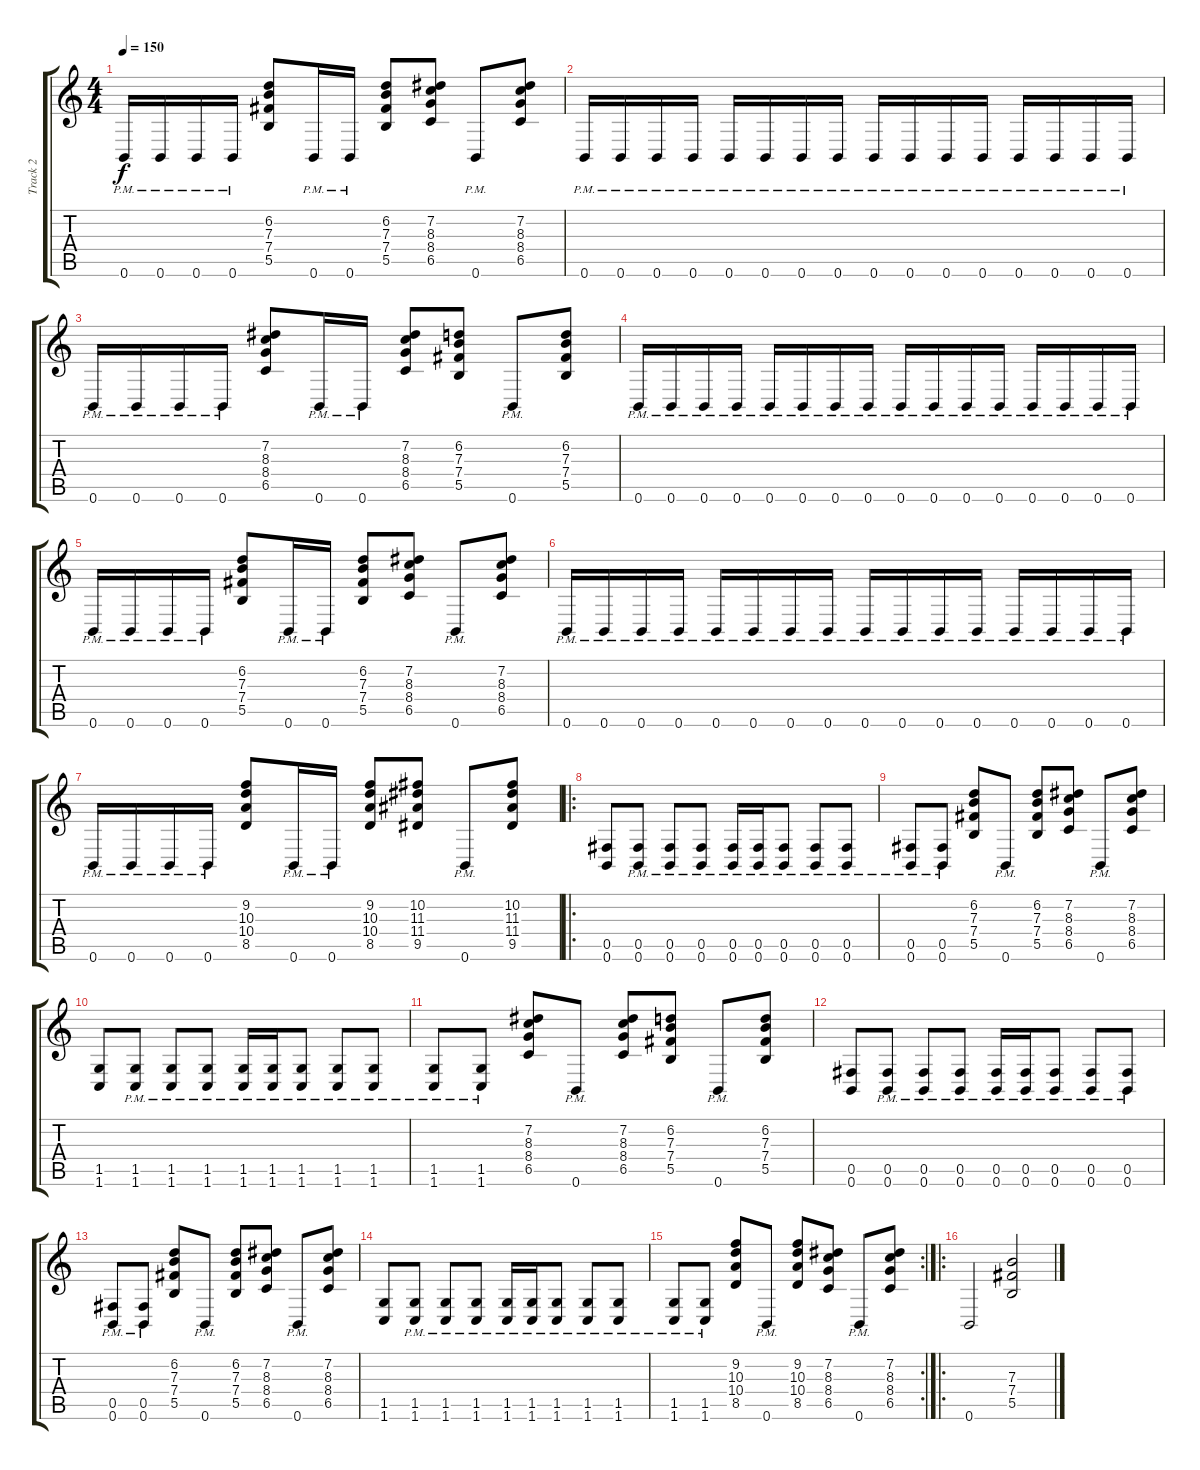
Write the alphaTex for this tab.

\track ("Track 2" "Track 2") {instrument distortionguitar}
\staff {score tabs}
\tuning (Db4 Ab3 E3 B2 Gb2 B1) {hide}
\ts (4 4)
\tempo 150
\clef g2
\ks c
0.6{pm}.16{dy f} 0.6{pm}.16 0.6{pm}.16 0.6{pm}.16 (6.2 7.3 7.4 5.5).8 0.6{pm}.16 0.6{pm}.16 (6.2 7.3 7.4 5.5).8 (7.2 8.3 8.4 6.5).8 0.6{pm}.8 (7.2 8.3 8.4 6.5).8 |
0.6{pm}.16 0.6{pm}.16 0.6{pm}.16 0.6{pm}.16 0.6{pm}.16 0.6{pm}.16 0.6{pm}.16 0.6{pm}.16 0.6{pm}.16 0.6{pm}.16 0.6{pm}.16 0.6{pm}.16 0.6{pm}.16 0.6{pm}.16 0.6{pm}.16 0.6{pm}.16 |
0.6{pm}.16 0.6{pm}.16 0.6{pm}.16 0.6{pm}.16 (7.2 8.3 8.4 6.5).8 0.6{pm}.16 0.6{pm}.16 (7.2 8.3 8.4 6.5).8 (6.2 7.3 7.4 5.5).8 0.6{pm}.8 (6.2 7.3 7.4 5.5).8 |
0.6{pm}.16 0.6{pm}.16 0.6{pm}.16 0.6{pm}.16 0.6{pm}.16 0.6{pm}.16 0.6{pm}.16 0.6{pm}.16 0.6{pm}.16 0.6{pm}.16 0.6{pm}.16 0.6{pm}.16 0.6{pm}.16 0.6{pm}.16 0.6{pm}.16 0.6{pm}.16 |
0.6{pm}.16 0.6{pm}.16 0.6{pm}.16 0.6{pm}.16 (6.2 7.3 7.4 5.5).8 0.6{pm}.16 0.6{pm}.16 (6.2 7.3 7.4 5.5).8 (7.2 8.3 8.4 6.5).8 0.6{pm}.8 (7.2 8.3 8.4 6.5).8 |
0.6{pm}.16 0.6{pm}.16 0.6{pm}.16 0.6{pm}.16 0.6{pm}.16 0.6{pm}.16 0.6{pm}.16 0.6{pm}.16 0.6{pm}.16 0.6{pm}.16 0.6{pm}.16 0.6{pm}.16 0.6{pm}.16 0.6{pm}.16 0.6{pm}.16 0.6{pm}.16 |
0.6{pm}.16 0.6{pm}.16 0.6{pm}.16 0.6{pm}.16 (9.2 10.3 10.4 8.5).8 0.6{pm}.16 0.6{pm}.16 (9.2 10.3 10.4 8.5).8 (10.2 11.3 11.4 9.5).8 0.6{pm}.8 (10.2 11.3 11.4 9.5).8 |
\ro
(0.5 0.6).8 (0.5{pm} 0.6{pm}).8 (0.5{pm} 0.6{pm}).8 (0.5{pm} 0.6{pm}).8 (0.5{pm} 0.6{pm}).16 (0.5{pm} 0.6{pm}).16 (0.5{pm} 0.6{pm}).8 (0.5{pm} 0.6{pm}).8 (0.5{pm} 0.6{pm}).8 |
(0.5{pm} 0.6{pm}).8 (0.5{pm} 0.6{pm}).8 (6.2 7.3 7.4 5.5).8 0.6{pm}.8 (6.2 7.3 7.4 5.5).8 (7.2 8.3 8.4 6.5).8 0.6{pm}.8 (7.2 8.3 8.4 6.5).8 |
(1.5 1.6).8 (1.5{pm} 1.6{pm}).8 (1.5{pm} 1.6{pm}).8 (1.5{pm} 1.6{pm}).8 (1.5{pm} 1.6{pm}).16 (1.5{pm} 1.6{pm}).16 (1.5{pm} 1.6{pm}).8 (1.5{pm} 1.6{pm}).8 (1.5{pm} 1.6{pm}).8 |
(1.5{pm} 1.6{pm}).8 (1.5{pm} 1.6{pm}).8 (7.2 8.3 8.4 6.5).8 0.6{pm}.8 (7.2 8.3 8.4 6.5).8 (6.2 7.3 7.4 5.5).8 0.6{pm}.8 (6.2 7.3 7.4 5.5).8 |
(0.5 0.6).8 (0.5{pm} 0.6{pm}).8 (0.5{pm} 0.6{pm}).8 (0.5{pm} 0.6{pm}).8 (0.5{pm} 0.6{pm}).16 (0.5{pm} 0.6{pm}).16 (0.5{pm} 0.6{pm}).8 (0.5{pm} 0.6{pm}).8 (0.5{pm} 0.6{pm}).8 |
(0.5{pm} 0.6{pm}).8 (0.5{pm} 0.6{pm}).8 (6.2 7.3 7.4 5.5).8 0.6{pm}.8 (6.2 7.3 7.4 5.5).8 (7.2 8.3 8.4 6.5).8 0.6{pm}.8 (7.2 8.3 8.4 6.5).8 |
(1.5 1.6).8 (1.5{pm} 1.6{pm}).8 (1.5{pm} 1.6{pm}).8 (1.5{pm} 1.6{pm}).8 (1.5{pm} 1.6{pm}).16 (1.5{pm} 1.6{pm}).16 (1.5{pm} 1.6{pm}).8 (1.5{pm} 1.6{pm}).8 (1.5{pm} 1.6{pm}).8 |
\rc 2
(1.5{pm} 1.6{pm}).8 (1.5{pm} 1.6{pm}).8 (9.2 10.3 10.4 8.5).8 0.6{pm}.8 (9.2 10.3 10.4 8.5).8 (7.2 8.3 8.4 6.5).8 0.6{pm}.8 (7.2 8.3 8.4 6.5).8 |
\ro
0.6.2 (7.3 7.4 5.5).2
